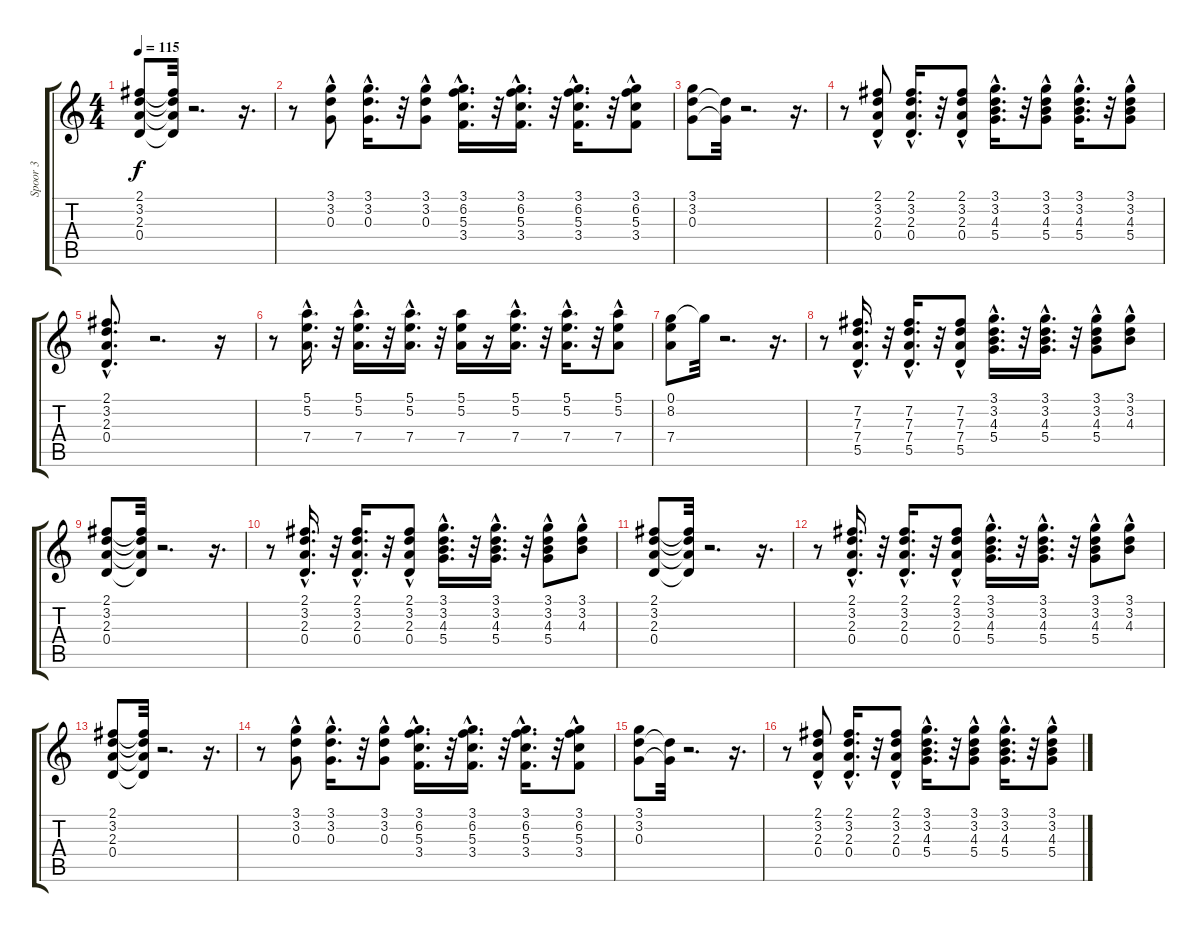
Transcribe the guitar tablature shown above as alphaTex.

\track ("Spoor 3" "Spoor 3") {instrument overdrivenguitar}
\staff {score tabs}
\tuning (E4 B3 G3 D3 A2 E2) {hide}
\ts (4 4)
\tempo 115
\clef g2
\ks c
(2.1 3.2 2.3 0.4).8{dy f} (2.1{t} 3.2{t} 2.3{t} 0.4{t}).32 r.2{d} r.16{d} |
r.8 (3.1{hac} 3.2 0.3{hac}).8 (3.1{hac} 3.2{hac} 0.3{hac}).16{d} r.32 (3.1 3.2{hac} 0.3{hac}).8 (3.1 6.2{hac} 5.3{hac} 3.4{hac}).16{d} r.32 (3.1 6.2{hac} 5.3{hac} 3.4{hac}).16{d} r.32 (3.1{hac} 6.2{hac} 5.3{hac} 3.4).16{d} r.32 (3.1{hac} 6.2{hac} 5.3{hac} 3.4).8 |
(3.1 3.2 0.3).8 (3.2{t} 0.3{t}).32 r.2{d} r.16{d} |
r.8 (2.1{hac} 3.2 2.3{hac} 0.4{hac}).8 (2.1{hac} 3.2{hac} 2.3 0.4).16{d} r.32 (2.1{hac} 3.2{hac} 2.3{hac} 0.4).8 (3.1{hac} 3.2{hac} 4.3{hac} 5.4{hac}).16{d} r.32 (3.1{hac} 3.2 4.3{hac} 5.4{hac}).8 (3.1{hac} 3.2{hac} 4.3 5.4{hac}).16{d} r.32 (3.1 3.2 4.3{hac} 5.4).8 |
(2.1 3.2{hac} 2.3 0.4).8{d} r.2{d} r.16 |
r.8 (5.1{hac} 5.2{hac} 7.4{hac}).16{d} r.32 (5.1{hac} 5.2{hac} 7.4{hac}).16{d} r.32 (5.1{hac} 5.2{hac} 7.4{hac}).16{d} r.32 (5.1 5.2 7.4).16 r.16 (5.1{hac} 5.2{hac} 7.4).16{d} r.32 (5.1{hac} 5.2{hac} 7.4{hac}).16{d} r.32 (5.1 5.2{hac} 7.4{hac}).8 |
(0.1 8.2 7.4).8 8.2{t}.32 r.2{d} r.16{d} |
r.8 (7.2{hac} 7.3{hac} 7.4{hac} 5.5{hac}).16{d} r.32 (7.2{hac} 7.3{hac} 7.4 5.5{hac}).16{d} r.32 (7.2 7.3{hac} 7.4 5.5).8 (3.1{hac} 3.2{hac} 4.3{hac} 5.4{hac}).16{d} r.32 (3.1{hac} 3.2{hac} 4.3{hac} 5.4{hac}).16{d} r.32 (3.1{hac} 3.2{hac} 4.3 5.4{hac}).8 (3.1 3.2{hac} 4.3).8 |
(2.1 3.2 2.3 0.4).8 (2.1{t} 3.2{t} 2.3{t} 0.4{t}).32 r.2{d} r.16{d} |
r.8 (2.1{hac} 3.2{hac} 2.3{hac} 0.4{hac}).16{d} r.32 (2.1{hac} 3.2{hac} 2.3 0.4{hac}).16{d} r.32 (2.1 3.2{hac} 2.3 0.4).8 (3.1{hac} 3.2{hac} 4.3{hac} 5.4{hac}).16{d} r.32 (3.1{hac} 3.2{hac} 4.3{hac} 5.4{hac}).16{d} r.32 (3.1{hac} 3.2{hac} 4.3 5.4{hac}).8 (3.1 3.2{hac} 4.3).8 |
(2.1 3.2 2.3 0.4).8 (2.1{t} 3.2{t} 2.3{t} 0.4{t}).32 r.2{d} r.16{d} |
r.8 (2.1{hac} 3.2{hac} 2.3{hac} 0.4{hac}).16{d} r.32 (2.1{hac} 3.2{hac} 2.3 0.4{hac}).16{d} r.32 (2.1 3.2{hac} 2.3 0.4).8 (3.1{hac} 3.2{hac} 4.3{hac} 5.4{hac}).16{d} r.32 (3.1{hac} 3.2{hac} 4.3{hac} 5.4{hac}).16{d} r.32 (3.1{hac} 3.2{hac} 4.3 5.4{hac}).8 (3.1 3.2{hac} 4.3).8 |
(2.1 3.2 2.3 0.4).8 (2.1{t} 3.2{t} 2.3{t} 0.4{t}).32 r.2{d} r.16{d} |
r.8 (3.1{hac} 3.2 0.3{hac}).8 (3.1{hac} 3.2{hac} 0.3{hac}).16{d} r.32 (3.1 3.2{hac} 0.3{hac}).8 (3.1 6.2{hac} 5.3{hac} 3.4{hac}).16{d} r.32 (3.1 6.2{hac} 5.3{hac} 3.4{hac}).16{d} r.32 (3.1{hac} 6.2{hac} 5.3{hac} 3.4).16{d} r.32 (3.1{hac} 6.2{hac} 5.3{hac} 3.4).8 |
(3.1 3.2 0.3).8 (3.2{t} 0.3{t}).32 r.2{d} r.16{d} |
r.8 (2.1{hac} 3.2 2.3{hac} 0.4{hac}).8 (2.1{hac} 3.2{hac} 2.3 0.4).16{d} r.32 (2.1{hac} 3.2{hac} 2.3{hac} 0.4).8 (3.1{hac} 3.2{hac} 4.3{hac} 5.4{hac}).16{d} r.32 (3.1{hac} 3.2 4.3{hac} 5.4{hac}).8 (3.1{hac} 3.2{hac} 4.3 5.4{hac}).16{d} r.32 (3.1 3.2 4.3{hac} 5.4).8
